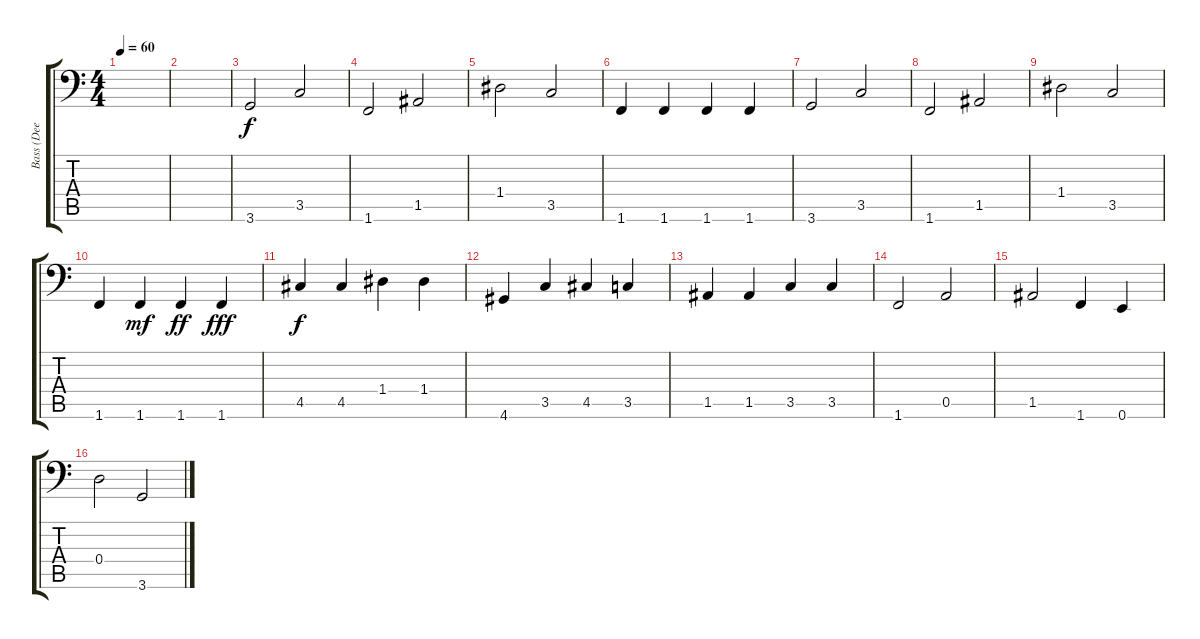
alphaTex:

\track ("Bass (Dee Murray)" "Bass (Dee ") {instrument electricbasspick}
\staff {score tabs}
\tuning (E3 B2 G2 D2 A1 E1) {hide}
\ts (4 4)
\tempo 60
\clef f4
\ks c
|
|
3.6.2 3.5.2 |
1.6.2 1.5.2 |
1.4.2 3.5.2 |
1.6.4 1.6.4 1.6.4 1.6.4 |
3.6.2 3.5.2 |
1.6.2 1.5.2 |
1.4.2 3.5.2 |
1.6.4 1.6.4{dy mf} 1.6.4{dy ff} 1.6.4{dy fff} |
4.5.4{dy f} 4.5.4 1.4.4 1.4.4 |
4.6.4 3.5.4 4.5.4 3.5.4 |
1.5.4 1.5.4 3.5.4 3.5.4 |
1.6.2 0.5.2 |
1.5.2 1.6.4 0.6.4 |
0.4.2 3.6.2
